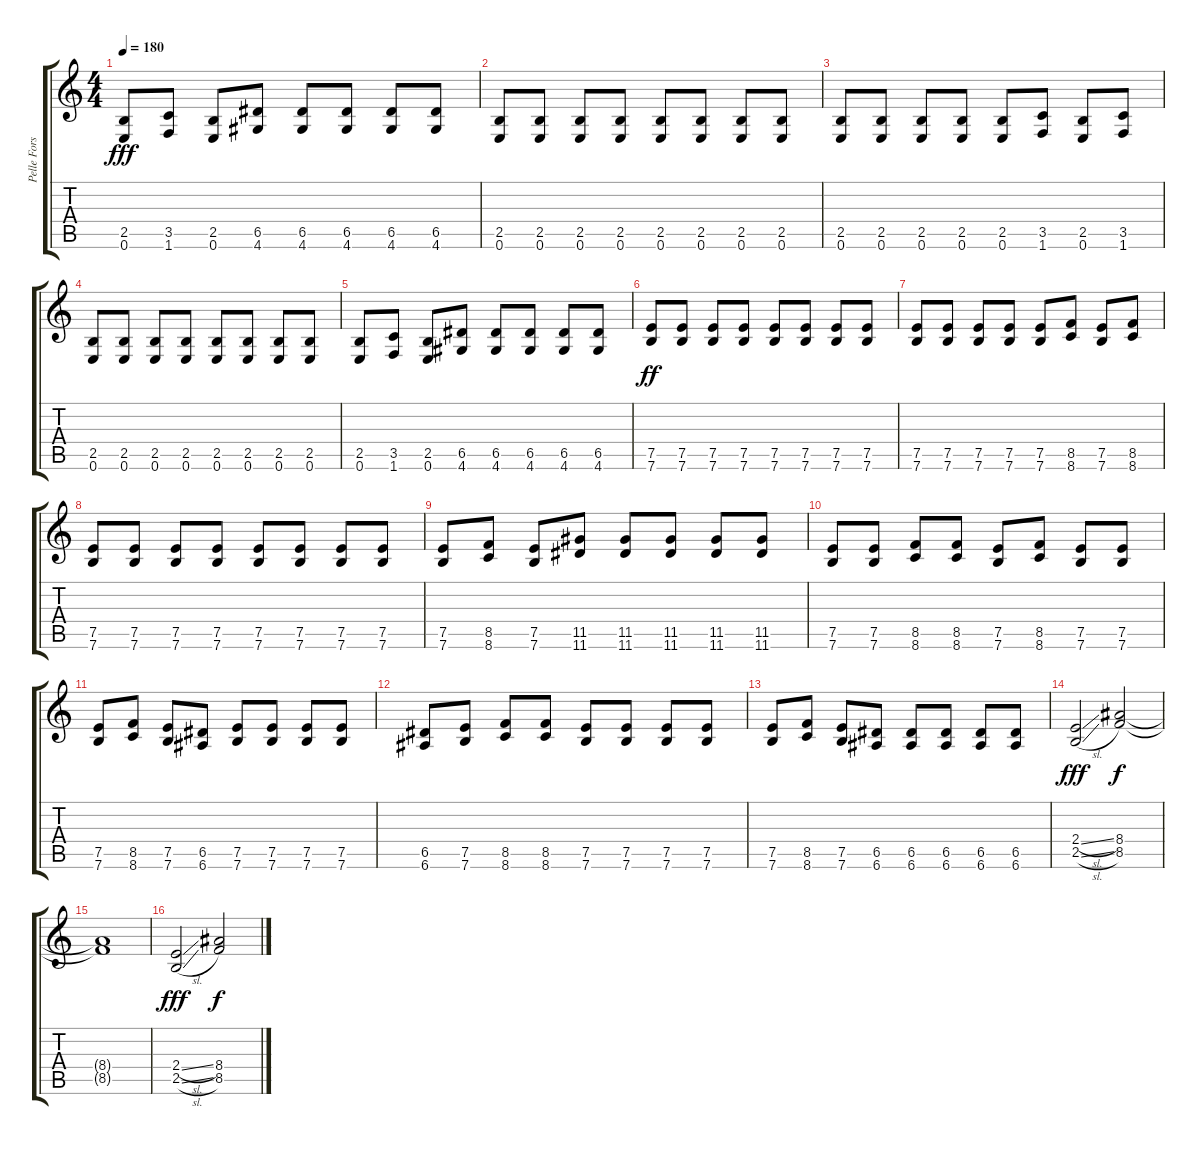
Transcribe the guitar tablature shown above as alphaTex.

\track ("Pelle Forsberg" "Pelle Fors") {instrument distortionguitar}
\staff {score tabs}
\tuning (E4 B3 G3 D3 A2 E2) {hide}
\ts (4 4)
\tempo 180
\clef g2
\ks c
(2.5 0.6).8{dy fff} (3.5 1.6).8 (2.5 0.6).8 (6.5 4.6).8 (6.5 4.6).8 (6.5 4.6).8 (6.5 4.6).8 (6.5 4.6).8 |
(2.5 0.6).8 (2.5 0.6).8 (2.5 0.6).8 (2.5 0.6).8 (2.5 0.6).8 (2.5 0.6).8 (2.5 0.6).8 (2.5 0.6).8 |
(2.5 0.6).8 (2.5 0.6).8 (2.5 0.6).8 (2.5 0.6).8 (2.5 0.6).8 (3.5 1.6).8 (2.5 0.6).8 (3.5 1.6).8 |
(2.5 0.6).8 (2.5 0.6).8 (2.5 0.6).8 (2.5 0.6).8 (2.5 0.6).8 (2.5 0.6).8 (2.5 0.6).8 (2.5 0.6).8 |
(2.5 0.6).8 (3.5 1.6).8 (2.5 0.6).8 (6.5 4.6).8 (6.5 4.6).8 (6.5 4.6).8 (6.5 4.6).8 (6.5 4.6).8 |
(7.5 7.6).8{dy ff} (7.5 7.6).8 (7.5 7.6).8 (7.5 7.6).8 (7.5 7.6).8 (7.5 7.6).8 (7.5 7.6).8 (7.5 7.6).8 |
(7.5 7.6).8 (7.5 7.6).8 (7.5 7.6).8 (7.5 7.6).8 (7.5 7.6).8 (8.5 8.6).8 (7.5 7.6).8 (8.5 8.6).8 |
(7.5 7.6).8 (7.5 7.6).8 (7.5 7.6).8 (7.5 7.6).8 (7.5 7.6).8 (7.5 7.6).8 (7.5 7.6).8 (7.5 7.6).8 |
(7.5 7.6).8 (8.5 8.6).8 (7.5 7.6).8 (11.5 11.6).8 (11.5 11.6).8 (11.5 11.6).8 (11.5 11.6).8 (11.5 11.6).8 |
(7.5 7.6).8 (7.5 7.6).8 (8.5 8.6).8 (8.5 8.6).8 (7.5 7.6).8 (8.5 8.6).8 (7.5 7.6).8 (7.5 7.6).8 |
(7.5 7.6).8 (8.5 8.6).8 (7.5 7.6).8 (6.5 6.6).8 (7.5 7.6).8 (7.5 7.6).8 (7.5 7.6).8 (7.5 7.6).8 |
(6.5 6.6).8 (7.5 7.6).8 (8.5 8.6).8 (8.5 8.6).8 (7.5 7.6).8 (7.5 7.6).8 (7.5 7.6).8 (7.5 7.6).8 |
(7.5 7.6).8 (8.5 8.6).8 (7.5 7.6).8 (6.5 6.6).8 (6.5 6.6).8 (6.5 6.6).8 (6.5 6.6).8 (6.5 6.6).8 |
(2.4{sl} 2.5{sl}).2{dy fff} (8.4 8.5).2{dy f} |
(8.4{t} 8.5{t}).1 |
(2.4{sl} 2.5{sl}).2{dy fff} (8.4 8.5).2{dy f}
